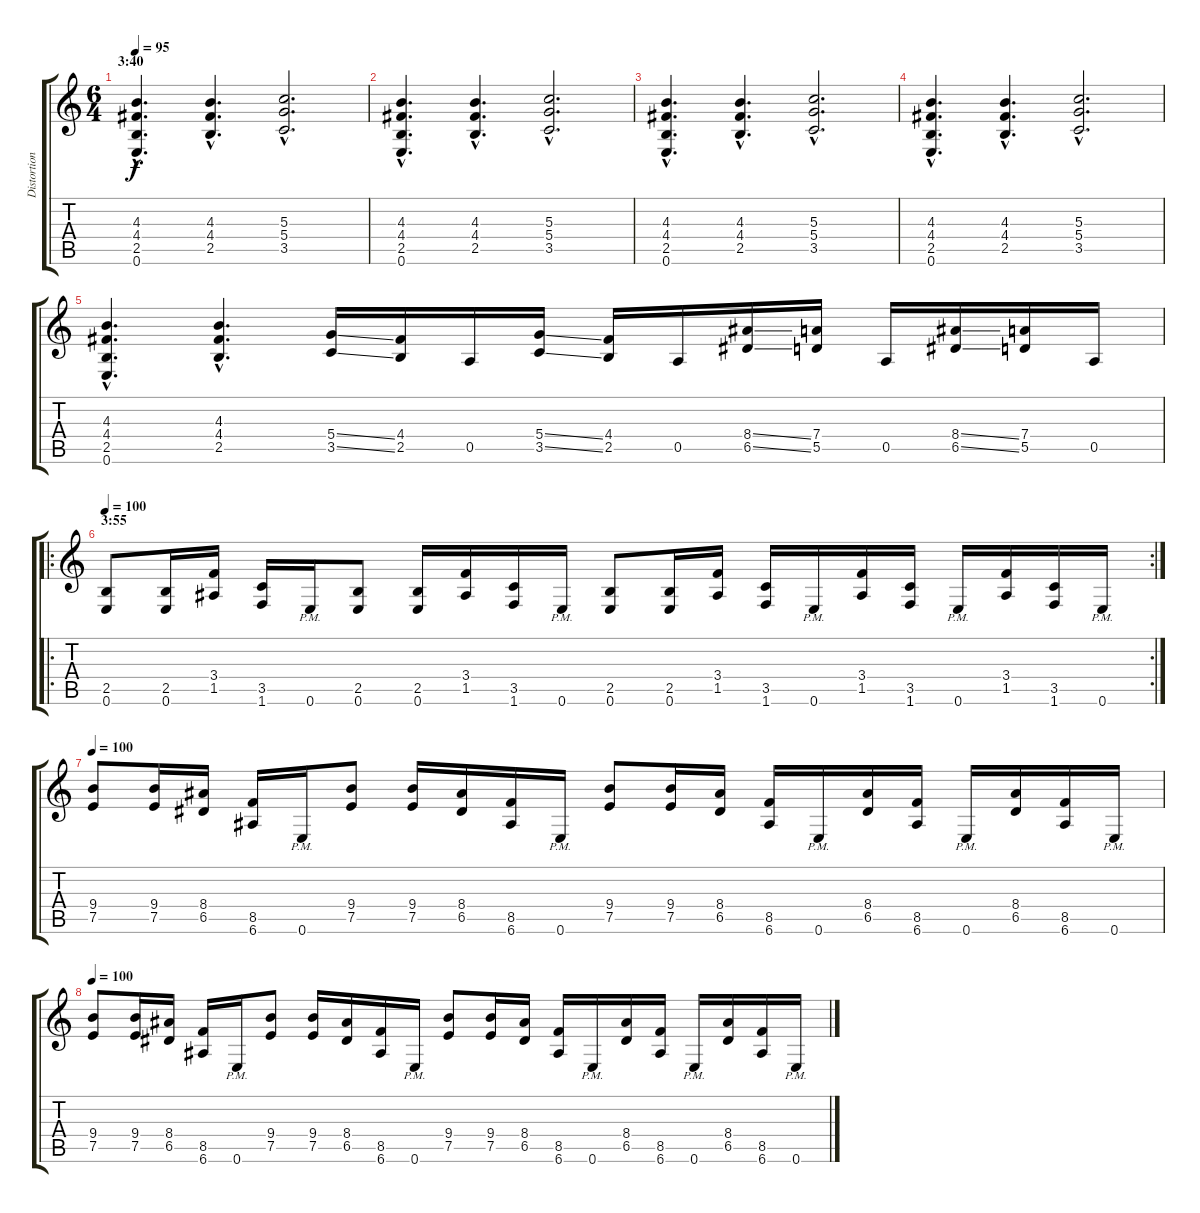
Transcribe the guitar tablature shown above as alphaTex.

\track ("Distortion Guitar" "Distortion") {instrument distortionguitar}
\staff {score tabs}
\tuning (E4 B3 G3 D3 A2 E2) {hide}
\ts (6 4)
\section ("" "3:40")
\tempo 95
\clef g2
\ks c
(4.3{hac} 4.4{hac} 2.5{hac} 0.6{hac}).4{d dy f} (4.3{hac} 4.4{hac} 2.5{hac}).4{d} (5.3{hac} 5.4{hac} 3.5{hac}).2{d} |
(4.3{hac} 4.4{hac} 2.5{hac} 0.6{hac}).4{d} (4.3{hac} 4.4{hac} 2.5{hac}).4{d} (5.3{hac} 5.4{hac} 3.5{hac}).2{d} |
(4.3{hac} 4.4{hac} 2.5{hac} 0.6{hac}).4{d} (4.3{hac} 4.4{hac} 2.5{hac}).4{d} (5.3{hac} 5.4{hac} 3.5{hac}).2{d} |
(4.3{hac} 4.4{hac} 2.5{hac} 0.6{hac}).4{d} (4.3{hac} 4.4{hac} 2.5{hac}).4{d} (5.3{hac} 5.4{hac} 3.5{hac}).2{d} |
(4.3{hac} 4.4{hac} 2.5{hac} 0.6{hac}).4{d} (4.3{hac} 4.4{hac} 2.5{hac}).4{d} (5.4{ss} 3.5{ss}).16 (4.4 2.5).16 0.5.16 (5.4{ss} 3.5{ss}).16 (4.4 2.5).16 0.5.16 (8.4{ss} 6.5{ss}).16 (7.4 5.5).16 0.5.16 (8.4{ss} 6.5{ss}).16 (7.4 5.5).16 0.5.16 |
\ro
\rc 2
\section ("" "3:55")
\tempo 100
(2.5 0.6).8 (2.5 0.6).16 (3.4 1.5).16 (3.5 1.6).16 0.6{pm}.16 (2.5 0.6).8 (2.5 0.6).16 (3.4 1.5).16 (3.5 1.6).16 0.6{pm}.16 (2.5 0.6).8 (2.5 0.6).16 (3.4 1.5).16 (3.5 1.6).16 0.6{pm}.16 (3.4 1.5).16 (3.5 1.6).16 0.6{pm}.16 (3.4 1.5).16 (3.5 1.6).16 0.6{pm}.16 |
\tempo 100
(9.4 7.5).8 (9.4 7.5).16 (8.4 6.5).16 (8.5 6.6).16 0.6{pm}.16 (9.4 7.5).8 (9.4 7.5).16 (8.4 6.5).16 (8.5 6.6).16 0.6{pm}.16 (9.4 7.5).8 (9.4 7.5).16 (8.4 6.5).16 (8.5 6.6).16 0.6{pm}.16 (8.4 6.5).16 (8.5 6.6).16 0.6{pm}.16 (8.4 6.5).16 (8.5 6.6).16 0.6{pm}.16 |
\tempo 100
(9.4 7.5).8 (9.4 7.5).16 (8.4 6.5).16 (8.5 6.6).16 0.6{pm}.16 (9.4 7.5).8 (9.4 7.5).16 (8.4 6.5).16 (8.5 6.6).16 0.6{pm}.16 (9.4 7.5).8 (9.4 7.5).16 (8.4 6.5).16 (8.5 6.6).16 0.6{pm}.16 (8.4 6.5).16 (8.5 6.6).16 0.6{pm}.16 (8.4 6.5).16 (8.5 6.6).16 0.6{pm}.16
